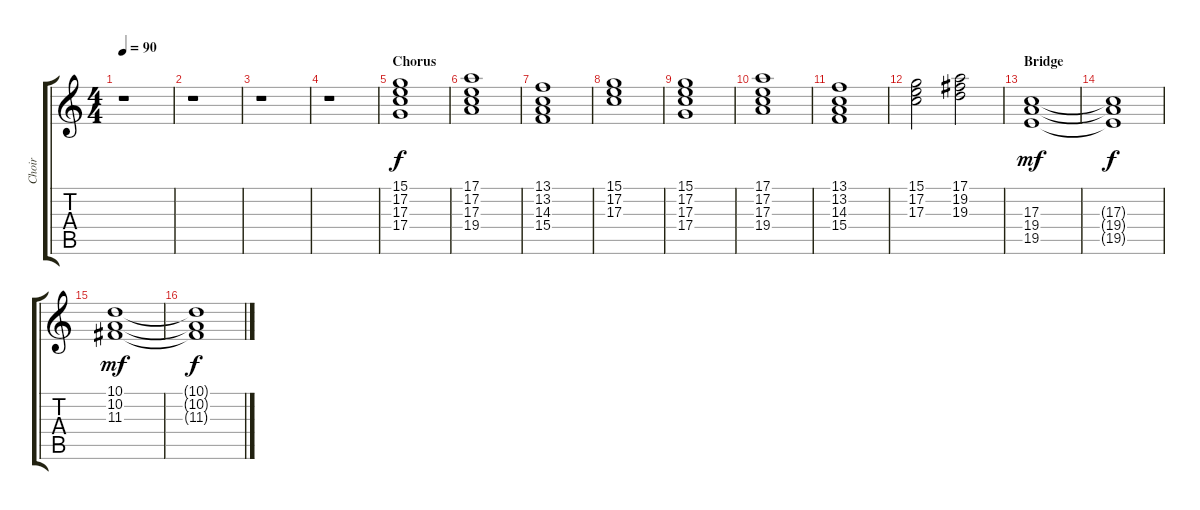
\track ("Choir" "Choir") {instrument choiraahs}
\staff {score tabs}
\tuning (E4 B3 G3 D3 A2 E2) {hide}
\ts (4 4)
\tempo 90
\clef g2
\ks c
r.1{dy f} |
r.1 |
r.1 |
r.1 |
\section ("" "Chorus")
(15.1 17.2 17.3 17.4).1 |
(17.1 17.2 17.3 19.4).1 |
(13.1 13.2 14.3 15.4).1 |
(15.1 17.2 17.3).1 |
(15.1 17.2 17.3 17.4).1 |
(17.1 17.2 17.3 19.4).1 |
(13.1 13.2 14.3 15.4).1 |
(15.1 17.2 17.3).2 (17.1 19.2 19.3).2 |
\section ("" "Bridge")
(17.3 19.4 19.5).1{dy mf} |
(17.3{t} 19.4{t} 19.5{t}).1{dy f} |
(10.1 10.2 11.3).1{dy mf} |
(10.1{t} 10.2{t} 11.3{t}).1{dy f}
